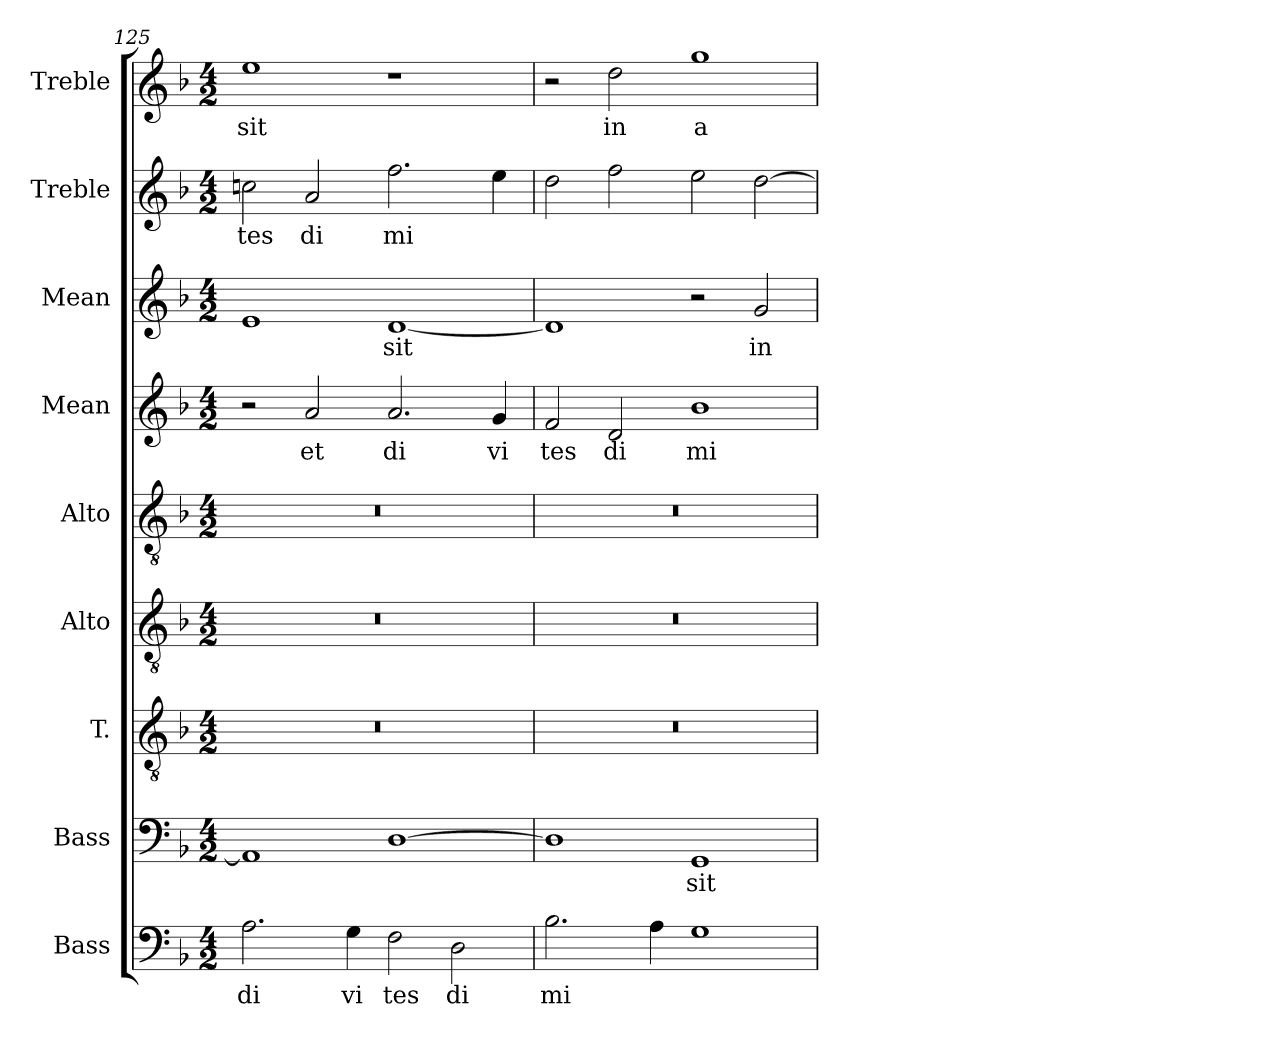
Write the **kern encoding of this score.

**kern	**text	**kern	**text	**kern	**kern	**kern	**kern	**text	**kern	**text	**kern	**text	**kern	**text
*part9	*part9	*part8	*part8	*part7	*part6	*part5	*part4	*part4	*part3	*part3	*part2	*part2	*part1	*part1
*staff9	*staff9	*staff8	*staff8	*staff7	*staff6	*staff5	*staff4	*staff4	*staff3	*staff3	*staff2	*staff2	*staff1	*staff1
*I"Bass	*	*I"Bass	*	*I"T.	*I"Alto	*I"Alto	*I"Mean	*	*I"Mean	*	*I"Treble	*	*I"Treble	*
*I'B.	*	*I'B.	*	*I'T.	*I'A2.	*I'A1.	*I'M.	*	*I'M.	*	*I'Tr.	*	*I'Tr.	*
*clefF4	*	*clefF4	*	*clefGv2	*clefGv2	*clefGv2	*clefG2	*	*clefG2	*	*clefG2	*	*clefG2	*
*	*	*	*	*ITrd7c12	*ITrd7c12	*ITrd7c12	*	*	*	*	*	*	*	*
*k[b-]	*	*k[b-]	*	*k[b-]	*k[b-]	*k[b-]	*k[b-]	*	*k[b-]	*	*k[b-]	*	*k[b-]	*
*F:	*	*F:	*	*F:	*F:	*F:	*F:	*	*F:	*	*F:	*	*F:	*
*M4/2	*	*M4/2	*	*M4/2	*M4/2	*M4/2	*M4/2	*	*M4/2	*	*M4/2	*	*M4/2	*
=125	=125	=125	=125	=125	=125	=125	=125	=125	=125	=125	=125	=125	=125	=125
!	!LO:LY:b:color=#000000	!	!	!LO:N:vis=1	!LO:N:vis=1	!LO:N:vis=1	!	!	!	!	!	!	!	!
!	!	!	!	!	!	!	!	!	!	!	!	!LO:LY:b:color=#000000	!	!
!	!	!	!	!	!	!	!	!	!	!	!	!	!	!LO:LY:b:color=#000000
2.Ai\	di	1AAi]	.	0r	0r	0r	2r	.	1ei	.	2ccni\	tes	1eei	sit
!	!	!	!	!	!	!	!	!LO:LY:b:color=#000000	!	!	!	!	!	!
!	!	!	!	!	!	!	!	!	!	!	!	!LO:LY:b:color=#000000	!	!
.	.	.	.	.	.	.	2ai/	et	.	.	2ai/	di	.	.
!	!LO:LY:b:color=#000000	!	!	!	!	!	!	!	!	!	!	!	!	!
4Gi\	vi	.	.	.	.	.	.	.	.	.	.	.	.	.
!	!LO:LY:b:color=#000000	!	!	!	!	!	!	!	!	!	!	!	!	!
!	!	!	!	!	!	!	!	!LO:LY:b:color=#000000	!	!	!	!	!	!
!	!	!	!	!	!	!	!	!	!	!LO:LY:b:color=#000000	!	!	!	!
!	!	!	!	!	!	!	!	!	!	!	!	!LO:LY:b:color=#000000	!	!
2Fi\	tes	[<1Di	.	.	.	.	2.ai/	di	[<1di	sit	2.ffi\	mi	1r	.
!	!LO:LY:b:color=#000000	!	!	!	!	!	!	!	!	!	!	!	!	!
2Di\	di	.	.	.	.	.	.	.	.	.	.	.	.	.
!	!	!	!	!	!	!	!	!LO:LY:b:color=#000000	!	!	!	!	!	!
.	.	.	.	.	.	.	4gi/	vi	.	.	4eei\	.	.	.
=126	=126	=126	=126	=126	=126	=126	=126	=126	=126	=126	=126	=126	=126	=126
!	!LO:LY:b:color=#000000	!	!	!LO:N:vis=1	!LO:N:vis=1	!LO:N:vis=1	!	!	!	!	!	!	!	!
!	!	!	!	!	!	!	!	!LO:LY:b:color=#000000	!	!	!	!	!	!
2.B-i\	mi	1Di]	.	0r	0r	0r	2fi/	tes	1di]	.	2ddi\	.	2r	.
!	!	!	!	!	!	!	!	!LO:LY:b:color=#000000	!	!	!	!	!	!
!	!	!	!	!	!	!	!	!	!	!	!	!	!	!LO:LY:b:color=#000000
.	.	.	.	.	.	.	2di/	di	.	.	2ffi\	.	2ddi\	in
4Ai\	.	.	.	.	.	.	.	.	.	.	.	.	.	.
!	!	!	!LO:LY:b:color=#000000	!	!	!	!	!	!	!	!	!	!	!
!	!	!	!	!	!	!	!	!LO:LY:b:color=#000000	!	!	!	!	!	!
!	!	!	!	!	!	!	!	!	!	!	!	!	!	!LO:LY:b:color=#000000
1Gi	.	1GGi	sit	.	.	.	1b-i	mi	2r	.	2eei\	.	1ggi	a
!	!	!	!	!	!	!	!	!	!	!LO:LY:b:color=#000000	!	!	!	!
.	.	.	.	.	.	.	.	.	2gi/	in	[>2ddi\	.	.	.
=	=	=	=	=	=	=	=	=	=	=	=	=	=	=
*-	*-	*-	*-	*-	*-	*-	*-	*-	*-	*-	*-	*-	*-	*-
